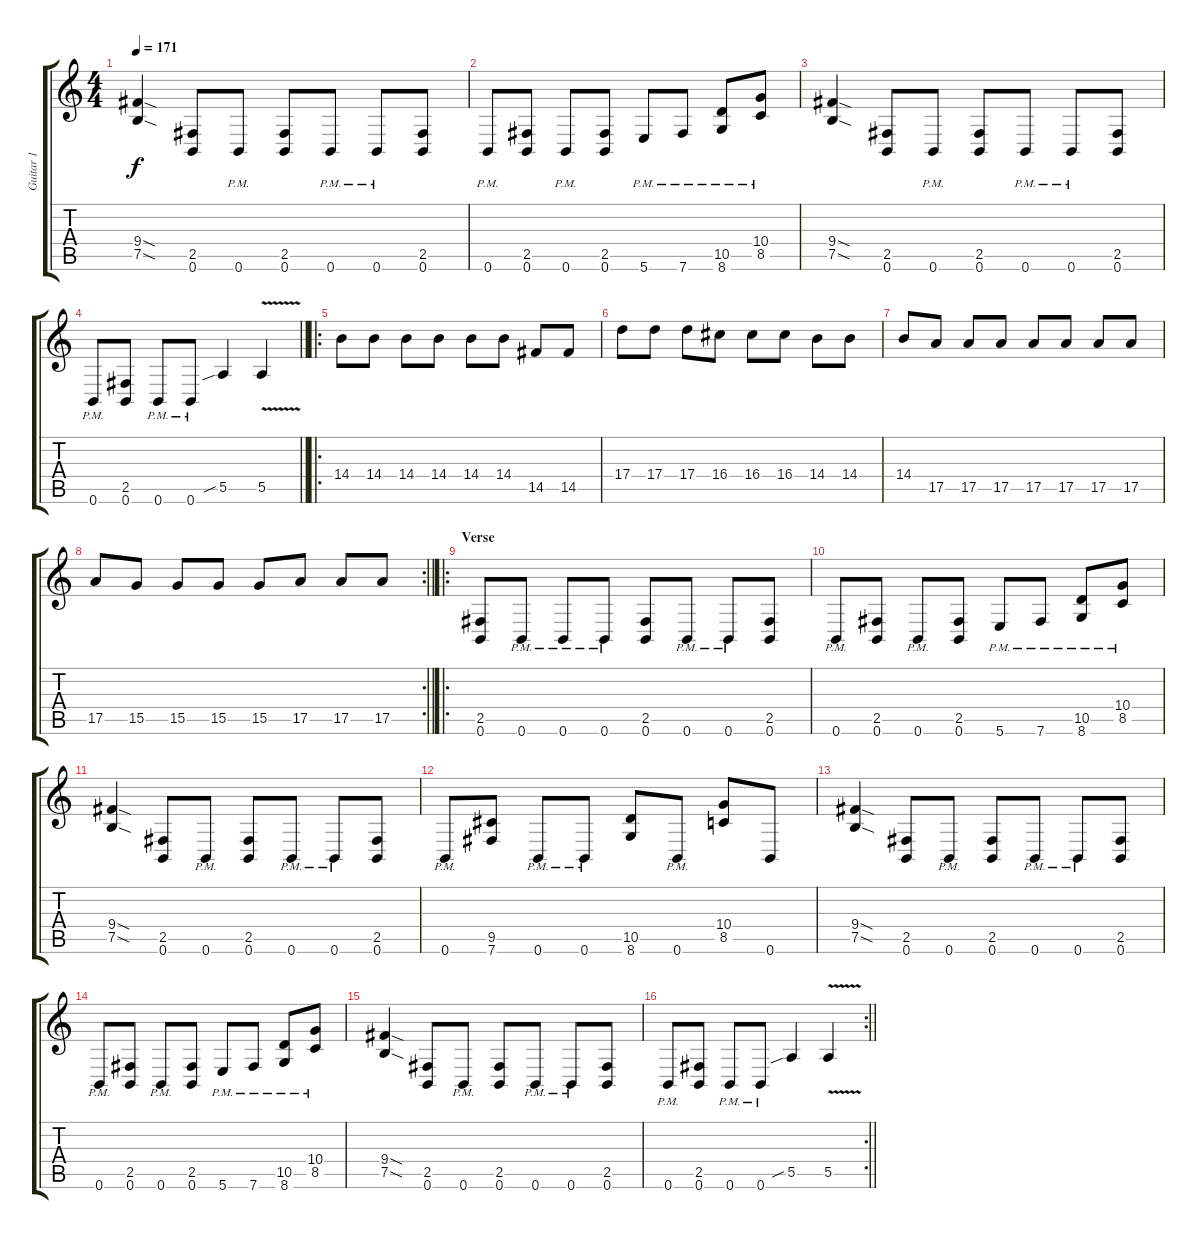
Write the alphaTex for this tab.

\track ("Guitar 1" "Guitar 1") {instrument distortionguitar}
\staff {score tabs}
\tuning (B3 Gb3 D3 A2 E2 B1) {hide}
\ts (4 4)
\tempo 171
\clef g2
\ks c
(9.4{sod} 7.5{sod}).4{dy f} (2.5 0.6).8 0.6{pm}.8 (2.5 0.6).8 0.6{pm}.8 0.6{pm}.8 (2.5 0.6).8 |
0.6{pm}.8 (2.5 0.6).8 0.6{pm}.8 (2.5 0.6).8 5.6{pm}.8 7.6{pm}.8 (10.5{pm} 8.6{pm}).8 (10.4{pm} 8.5{pm}).8 |
(9.4{sod} 7.5{sod}).4 (2.5 0.6).8 0.6{pm}.8 (2.5 0.6).8 0.6{pm}.8 0.6{pm}.8 (2.5 0.6).8 |
\barLineRight lightlight
0.6{pm}.8 (2.5 0.6).8 0.6{pm}.8 0.6{pm}.8 5.5{sib}.4 5.5{v}.4 |
\ro
\section ("" "")
14.4.8 14.4.8 14.4.8 14.4.8 14.4.8 14.4.8 14.5.8 14.5.8 |
17.4.8 17.4.8 17.4.8 16.4.8 16.4.8 16.4.8 14.4.8 14.4.8 |
14.4.8 17.5.8 17.5.8 17.5.8 17.5.8 17.5.8 17.5.8 17.5.8 |
\rc 2
\barLineRight lightlight
17.5.8 15.5.8 15.5.8 15.5.8 15.5.8 17.5.8 17.5.8 17.5.8 |
\ro
\section ("" "Verse")
(2.5 0.6).8 0.6{pm}.8 0.6{pm}.8 0.6{pm}.8 (2.5 0.6).8 0.6{pm}.8 0.6{pm}.8 (2.5 0.6).8 |
0.6{pm}.8 (2.5 0.6).8 0.6{pm}.8 (2.5 0.6).8 5.6{pm}.8 7.6{pm}.8 (10.5{pm} 8.6{pm}).8 (10.4{pm} 8.5{pm}).8 |
(9.4{sod} 7.5{sod}).4 (2.5 0.6).8 0.6{pm}.8 (2.5 0.6).8 0.6{pm}.8 0.6{pm}.8 (2.5 0.6).8 |
0.6{pm}.8 (9.5 7.6).8 0.6{pm}.8 0.6{pm}.8 (10.5 8.6).8 0.6{pm}.8 (10.4 8.5).8 0.6.8 |
(9.4{sod} 7.5{sod}).4 (2.5 0.6).8 0.6{pm}.8 (2.5 0.6).8 0.6{pm}.8 0.6{pm}.8 (2.5 0.6).8 |
0.6{pm}.8 (2.5 0.6).8 0.6{pm}.8 (2.5 0.6).8 5.6{pm}.8 7.6{pm}.8 (10.5{pm} 8.6{pm}).8 (10.4{pm} 8.5{pm}).8 |
(9.4{sod} 7.5{sod}).4 (2.5 0.6).8 0.6{pm}.8 (2.5 0.6).8 0.6{pm}.8 0.6{pm}.8 (2.5 0.6).8 |
\rc 2
\barLineRight lightlight
0.6{pm}.8 (2.5 0.6).8 0.6{pm}.8 0.6{pm}.8 5.5{sib}.4 5.5{v}.4
